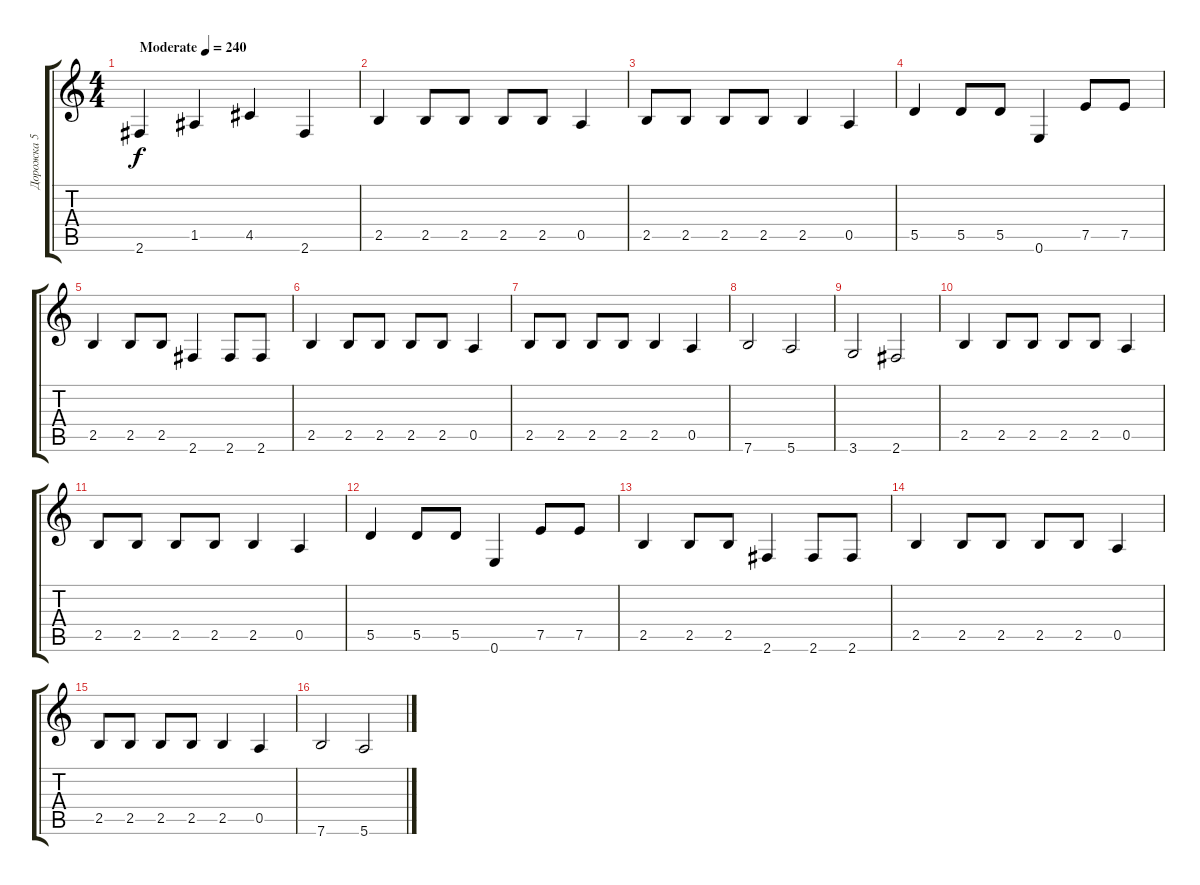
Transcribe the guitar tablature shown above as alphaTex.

\track ("Дорожка 5" "Дорожка 5") {instrument electricbassfinger}
\staff {score tabs}
\tuning (E4 B3 G3 D3 A2 E2) {hide}
\ts (4 4)
\tempo (240 "Moderate")
\clef g2
\ks c
2.6.4{dy f instrument electricbassfinger} 1.5.4 4.5.4 2.6.4 |
2.5.4 2.5.8 2.5.8 2.5.8 2.5.8 0.5.4 |
2.5.8 2.5.8 2.5.8 2.5.8 2.5.4 0.5.4 |
5.5.4 5.5.8 5.5.8 0.6.4 7.5.8 7.5.8 |
2.5.4 2.5.8 2.5.8 2.6.4 2.6.8 2.6.8 |
2.5.4 2.5.8 2.5.8 2.5.8 2.5.8 0.5.4 |
2.5.8 2.5.8 2.5.8 2.5.8 2.5.4 0.5.4 |
7.6.2 5.6.2 |
3.6.2 2.6.2 |
2.5.4 2.5.8 2.5.8 2.5.8 2.5.8 0.5.4 |
2.5.8 2.5.8 2.5.8 2.5.8 2.5.4 0.5.4 |
5.5.4 5.5.8 5.5.8 0.6.4 7.5.8 7.5.8 |
2.5.4 2.5.8 2.5.8 2.6.4 2.6.8 2.6.8 |
2.5.4 2.5.8 2.5.8 2.5.8 2.5.8 0.5.4 |
2.5.8 2.5.8 2.5.8 2.5.8 2.5.4 0.5.4 |
7.6.2 5.6.2
